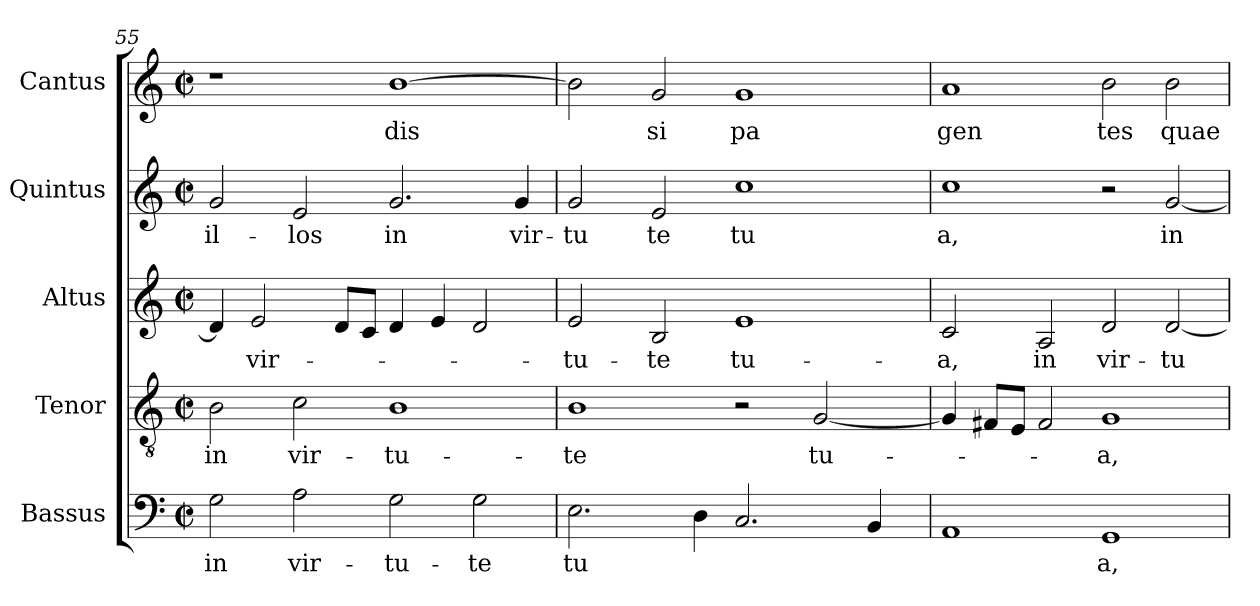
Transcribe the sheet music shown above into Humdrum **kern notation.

**kern	**text	**kern	**text	**kern	**text	**kern	**text	**kern	**text
*part5	*part5	*part4	*part4	*part3	*part3	*part2	*part2	*part1	*part1
*staff5	*staff5	*staff4	*staff4	*staff3	*staff3	*staff2	*staff2	*staff1	*staff1
*I"Bassus	*	*I"Tenor	*	*I"Altus	*	*I"Quintus	*	*I"Cantus	*
*clefF4	*	*clefGv2	*	*clefG2	*	*clefG2	*	*clefG2	*
*M2/2	*	*M2/2	*	*M2/2	*	*M2/2	*	*M2/2	*
*met(c|)	*	*met(c|)	*	*met(c|)	*	*met(c|)	*	*met(c|)	*
=55	=55	=55	=55	=55	=55	=55	=55	=55	=55
!	!LO:LY:b:cj	!	!LO:LY:b:cj	!	!	!	!LO:LY:b:cj	!	!
2G\	in	2B\	in	4d/]	.	2g/	il-	1r	.
!	!	!	!	!	!LO:LY:b	!	!	!	!
.	.	.	.	2e/	vir-	.	.	.	.
!	!LO:LY:b:cj	!	!LO:LY:b:cj	!	!	!	!LO:LY:b:cj	!	!
2A\	vir-	2c\	vir-	.	.	2e/	-los	.	.
.	.	.	.	8d/L	.	.	.	.	.
.	.	.	.	8c/J	.	.	.	.	.
!	!LO:LY:b:cj	!	!LO:LY:b:cj	!	!	!	!LO:LY:b:cj	!	!LO:LY:b:cj
2G\	-tu-	1B	-tu-	4d/	.	2.g/	in	[<1b	dis
.	.	.	.	4e/	.	.	.	.	.
!	!LO:LY:b:cj	!	!	!	!	!	!	!	!
2G\	-te	.	.	2d/	.	.	.	.	.
!	!	!	!	!	!	!	!LO:LY:b:cj	!	!
.	.	.	.	.	.	4g/	vir-	.	.
!!LO:LB:g=z
=56	=56	=56	=56	=56	=56	=56	=56	=56	=56
!	!LO:LY:b:cj	!	!LO:LY:b:cj	!	!LO:LY:b:cj	!	!LO:LY:b:cj	!	!
*	*	*	*	*	*	*	*	*^	*
2.E\	tu	1B	-te	2e/	-tu-	2g/	-tu	2b\]	16ryy	.
.	.	.	.	.	.	.	.	.	64ryy	.
.	.	.	.	.	.	.	.	.	1ryy	.
!	!	!	!	!	!LO:LY:b:cj	!	!LO:LY:b:cj	!	!	!LO:LY:b:cj
.	.	.	.	2B/	-te	2e/	te	2g/	.	si
4D\	.	.	.	.	.	.	.	.	.	.
!	!	!	!	!	!LO:LY:b:cj	!	!LO:LY:b:cj	!	!	!LO:LY:b:cj
2.C/	.	2r	.	1e	tu-	1cc	tu	1g	.	pa
.	.	.	.	.	.	.	.	.	2ryy	.
!	!	!	!LO:LY:b:cj	!	!	!	!	!	!	!
.	.	[<2G/	tu-	.	.	.	.	.	.	.
.	.	.	.	.	.	.	.	.	4ryy	.
4BB/	.	.	.	.	.	.	.	.	.	.
.	.	.	.	.	.	.	.	.	8ryy	.
.	.	.	.	.	.	.	.	.	32.ryy	.
=57	=57	=57	=57	=57	=57	=57	=57	=57	=57	=57
!	!	!	!	!	!LO:LY:b:cj	!	!LO:LY:b:cj	!	!	!LO:LY:b:cj
*	*	*	*	*	*	*	*	*v	*v	*
1AA	.	4G/]	.	2c/	-a,	1cc	a,	1a	gen
.	.	8F#/L	.	.	.	.	.	.	.
.	.	8E/J	.	.	.	.	.	.	.
!	!	!	!	!	!LO:LY:b:cj	!	!	!	!
.	.	2F#/	.	2A/	in	.	.	.	.
!	!LO:LY:b:cj	!	!LO:LY:b:cj	!	!LO:LY:b:cj	!	!	!	!LO:LY:b:cj
1GG	a,	1G	-a,	2d/	vir-	2r	.	2b\	tes
!	!	!	!	!	!LO:LY:b:cj	!	!LO:LY:b:cj	!	!LO:LY:b:cj
.	.	.	.	[<2d/	-tu-	[<2g/	in	2b\	quae
=	=	=	=	=	=	=	=	=	=
*-	*-	*-	*-	*-	*-	*-	*-	*-	*-
